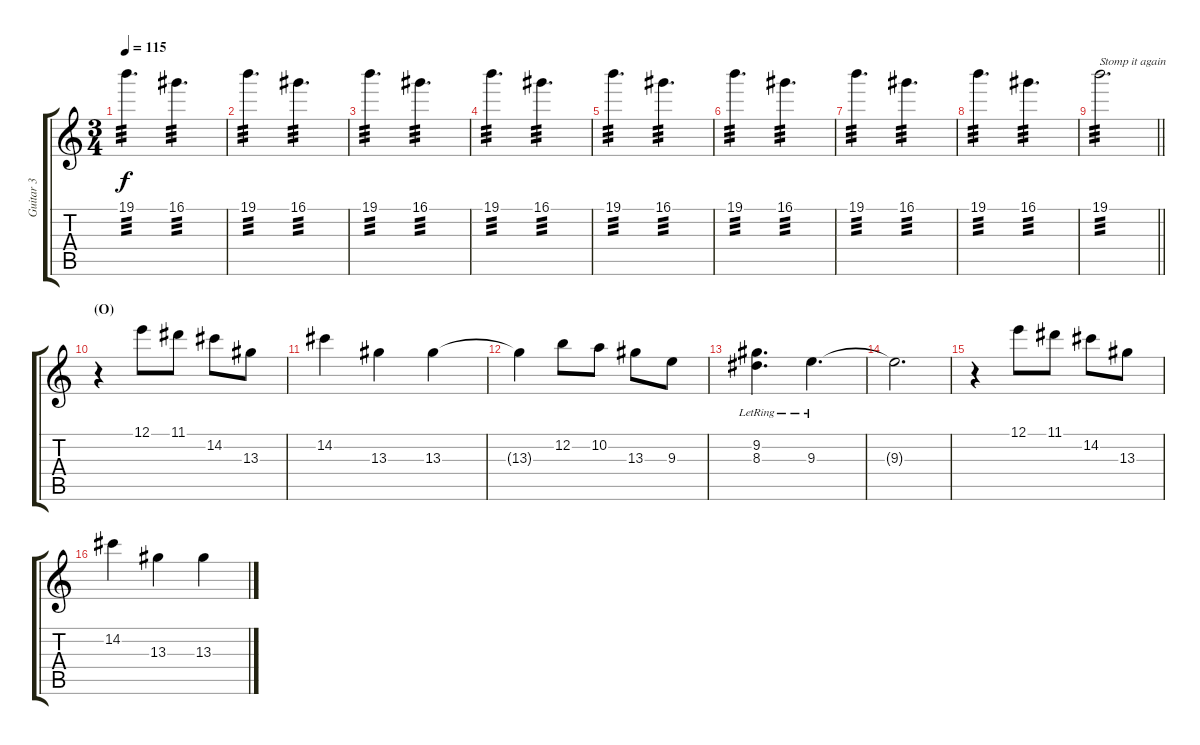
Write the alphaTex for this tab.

\track ("Guitar 3" "Guitar 3") {instrument electricguitarjazz}
\staff {score tabs}
\tuning (E4 B3 G3 D3 A2 E2) {hide}
\ts (3 4)
\tempo 115
\clef g2
\ks c
19.1.4{d tp 3 dy f} 16.1.4{d tp 3} |
19.1.4{d tp 3} 16.1.4{d tp 3} |
19.1.4{d tp 3} 16.1.4{d tp 3} |
19.1.4{d tp 3} 16.1.4{d tp 3} |
19.1.4{d tp 3} 16.1.4{d tp 3} |
19.1.4{d tp 3} 16.1.4{d tp 3} |
19.1.4{d tp 3} 16.1.4{d tp 3} |
19.1.4{d tp 3} 16.1.4{d tp 3} |
\barLineRight lightlight
19.1.2{d txt "Stomp it again" tp 3} |
\section ("" "(O)")
r.4 12.1.8 11.1.8 14.2.8 13.3.8 |
14.2.4 13.3.4 13.3.4 |
13.3{t}.4 12.2.8 10.2.8 13.3.8 9.3.8 |
(9.2{lr} 8.3{lr}).4{d} 9.3{lr}.4{d} |
9.3{t}.2{d} |
r.4 12.1.8 11.1.8 14.2.8 13.3.8 |
14.2.4 13.3.4 13.3.4
